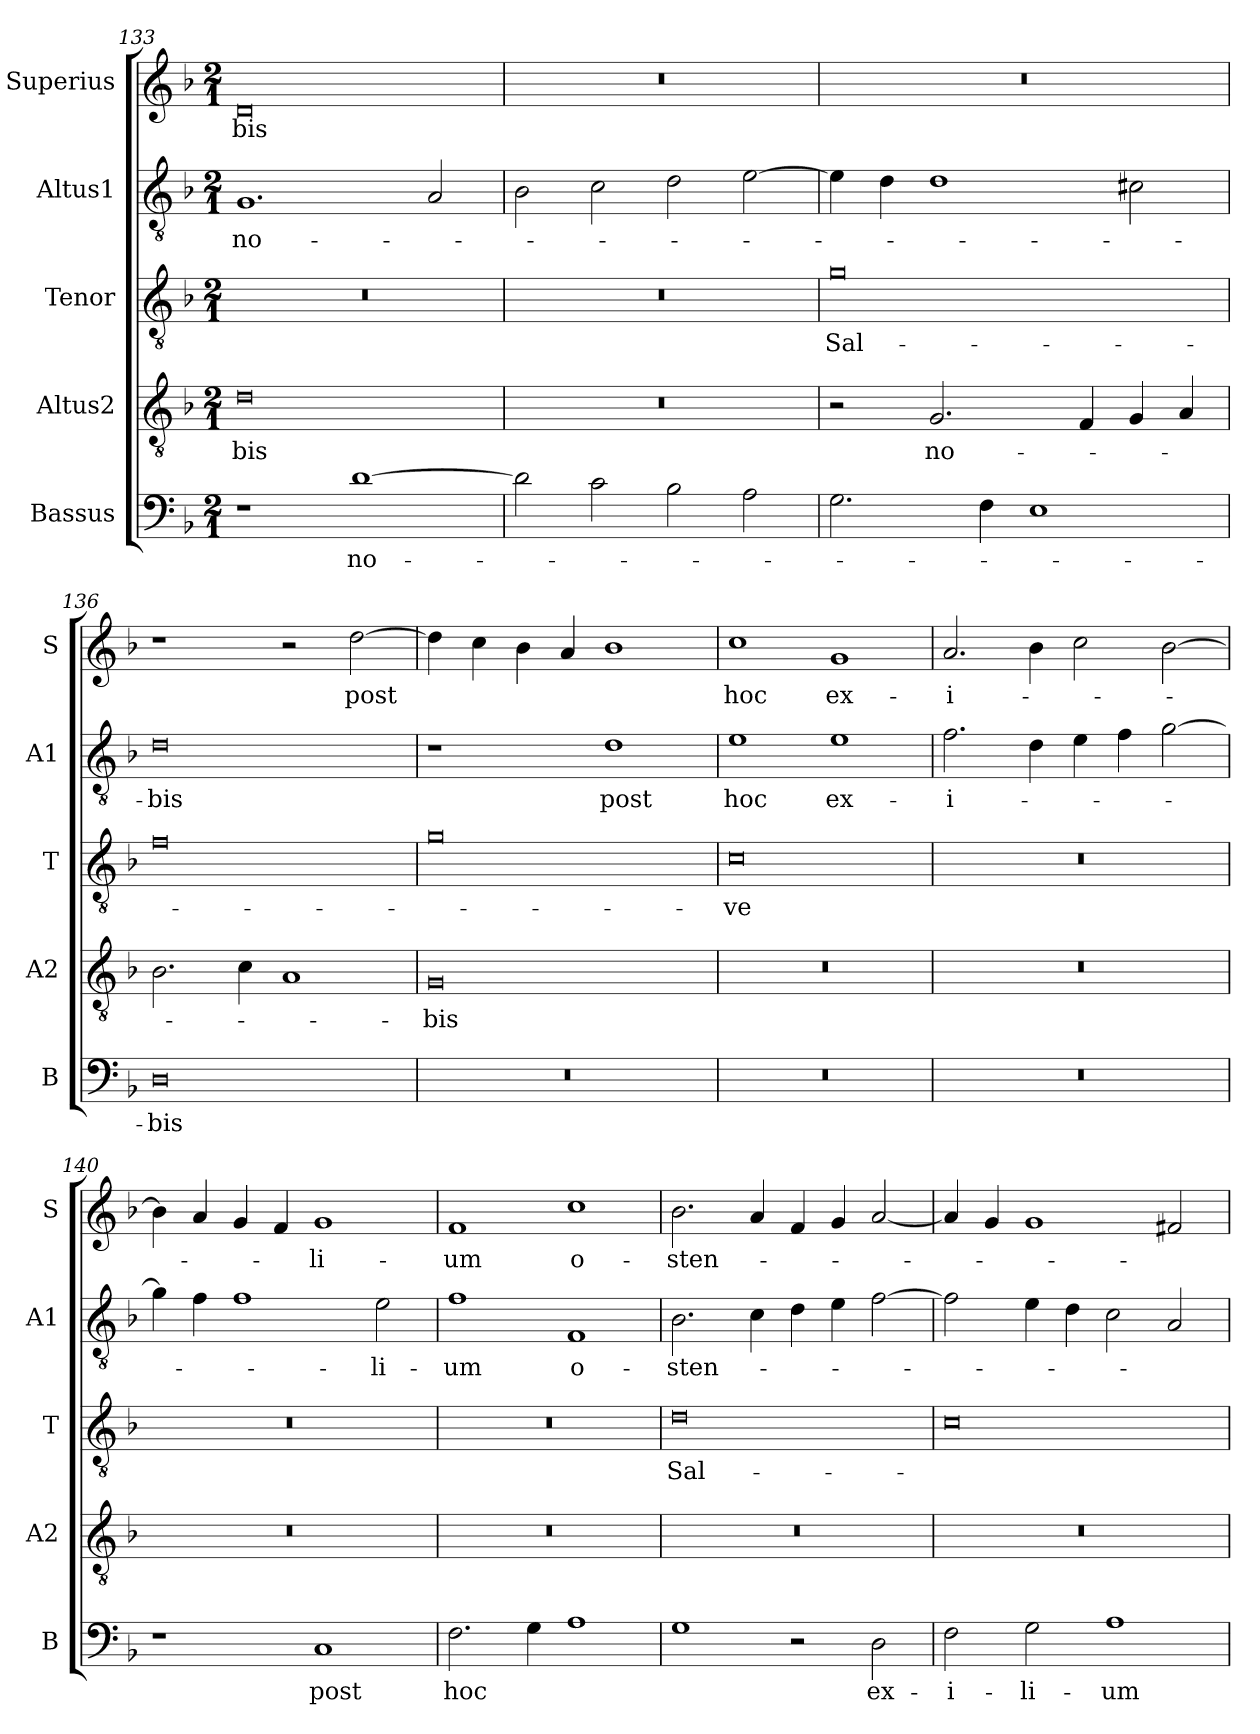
**kern	**text	**kern	**text	**kern	**text	**kern	**text	**kern	**text
*part5	*part5	*part4	*part4	*part3	*part3	*part2	*part2	*part1	*part1
*staff5	*staff5	*staff4	*staff4	*staff3	*staff3	*staff2	*staff2	*staff1	*staff1
*I"Bassus	*	*I"Altus2	*	*I"Tenor	*	*I"Altus1	*	*I"Superius	*
*I'B	*	*I'A2	*	*I'T	*	*I'A1	*	*I'S	*
*clefF4	*	*clefGv2	*	*clefGv2	*	*clefGv2	*	*clefG2	*
*k[b-]	*	*k[b-]	*	*k[b-]	*	*k[b-]	*	*k[b-]	*
*M2/1	*	*M2/1	*	*M2/1	*	*M2/1	*	*M2/1	*
=133	=133	=133	=133	=133	=133	=133	=133	=133	=133
1r	.	0d	-bis	0r	.	1.G	no-	0d	-bis
[1d	no-	.	.	.	.	.	.	.	.
.	.	.	.	.	.	2A/	.	.	.
=134	=134	=134	=134	=134	=134	=134	=134	=134	=134
2d\]	.	0r	.	0r	.	2B-\	.	0r	.
2c\	.	.	.	.	.	2c\	.	.	.
2B-\	.	.	.	.	.	2d\	.	.	.
2A\	.	.	.	.	.	[2e\	.	.	.
=135	=135	=135	=135	=135	=135	=135	=135	=135	=135
2.G\	.	2r	.	0g	Sal-	4e\]	.	0r	.
.	.	.	.	.	.	4d\	.	.	.
.	.	2.G/	no-	.	.	1d	.	.	.
4F\	.	.	.	.	.	.	.	.	.
1E	.	.	.	.	.	.	.	.	.
.	.	4F/	.	.	.	.	.	.	.
.	.	4G/	.	.	.	2c#X\	.	.	.
.	.	4A/	.	.	.	.	.	.	.
=136	=136	=136	=136	=136	=136	=136	=136	=136	=136
0D	-bis	2.B-\	.	0f	.	0d	-bis	1r	.
.	.	4c\	.	.	.	.	.	.	.
.	.	1A	.	.	.	.	.	2r	.
.	.	.	.	.	.	.	.	[2dd\	post
=137	=137	=137	=137	=137	=137	=137	=137	=137	=137
0r	.	0G	-bis	0g	.	1r	.	4dd\]	.
.	.	.	.	.	.	.	.	4cc\	.
.	.	.	.	.	.	.	.	4b-\	.
.	.	.	.	.	.	.	.	4a/	.
.	.	.	.	.	.	1d	post	1b-	.
=138	=138	=138	=138	=138	=138	=138	=138	=138	=138
0r	.	0r	.	0c	-ve	1e	hoc	1cc	hoc
.	.	.	.	.	.	1e	ex-	1g	ex-
=139	=139	=139	=139	=139	=139	=139	=139	=139	=139
0r	.	0r	.	0r	.	2.f\	-i-	2.a/	-i-
.	.	.	.	.	.	4d\	.	4b-\	.
.	.	.	.	.	.	4e\	.	2cc\	.
.	.	.	.	.	.	4f\	.	.	.
.	.	.	.	.	.	[2g\	.	[2b-\	.
=140	=140	=140	=140	=140	=140	=140	=140	=140	=140
1r	.	0r	.	0r	.	4g\]	.	4b-\]	.
.	.	.	.	.	.	4f\	.	4a/	.
.	.	.	.	.	.	1f	.	4g/	.
.	.	.	.	.	.	.	.	4f/	.
1C	post	.	.	.	.	.	.	1g	-li-
.	.	.	.	.	.	2e\	-li-	.	.
=141	=141	=141	=141	=141	=141	=141	=141	=141	=141
2.F\	hoc	0r	.	0r	.	1f	-um	1f	-um
4G\	.	.	.	.	.	.	.	.	.
1A	.	.	.	.	.	1F	o-	1cc	o-
=142	=142	=142	=142	=142	=142	=142	=142	=142	=142
1G	.	0r	.	0d	Sal-	2.B-\	-sten-	2.b-\	-sten-
.	.	.	.	.	.	4c\	.	4a/	.
2r	.	.	.	.	.	4d\	.	4f/	.
.	.	.	.	.	.	4e\	.	4g/	.
2D\	ex-	.	.	.	.	[2f\	.	[2a/	.
=143	=143	=143	=143	=143	=143	=143	=143	=143	=143
2F\	-i-	0r	.	0c	.	2f\]	.	4a/]	.
.	.	.	.	.	.	.	.	4g/	.
2G\	-li-	.	.	.	.	4e\	.	1g	.
.	.	.	.	.	.	4d\	.	.	.
1A	-um	.	.	.	.	2c\	.	.	.
.	.	.	.	.	.	2A/	.	2f#X/	.
=	=	=	=	=	=	=	=	=	=
*-	*-	*-	*-	*-	*-	*-	*-	*-	*-
